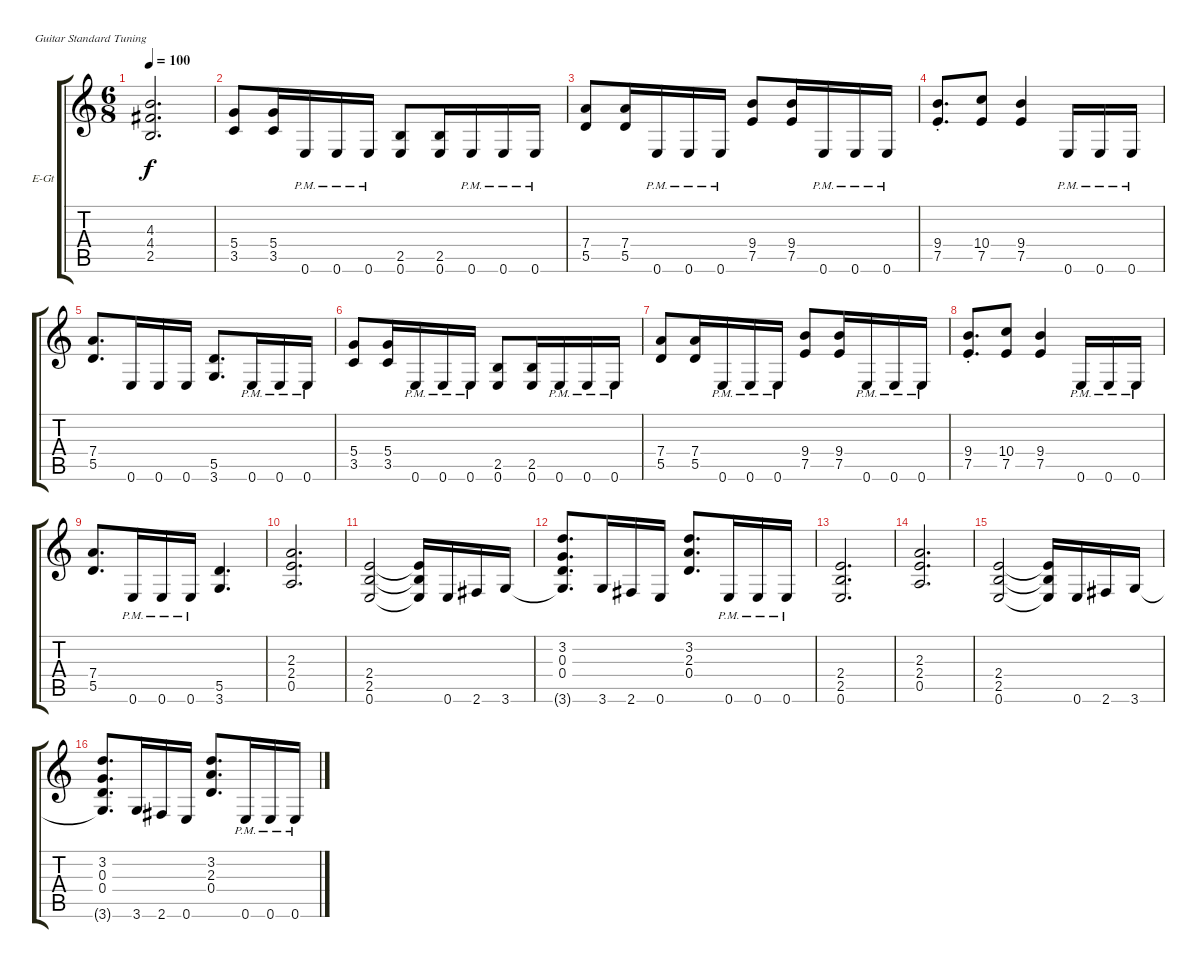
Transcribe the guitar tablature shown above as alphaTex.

\defaultSystemsLayout 4
\bracketExtendMode groupsimilarinstruments
\firstSystemTrackNameOrientation horizontal
\otherSystemsTrackNameOrientation horizontal
\track ("Herman the German" "E-Gt") {instrument distortionguitar}
\staff {score tabs}
\tuning (E4 B3 G3 D3 A2 E2)
\ts (6 8)
\tempo 100
\clef g2
\ks c
(2.5 4.4 4.3).2{d dy f} |
(3.5 5.4).8 (3.5 5.4).16 0.6{pm}.16 0.6{pm}.16 0.6{pm}.16 (2.5 0.6).8 (2.5 0.6).16 0.6{pm}.16 0.6{pm}.16 0.6{pm}.16 |
(5.5 7.4).8 (7.4 5.5).16 0.6{pm}.16 0.6{pm}.16 0.6{pm}.16 (7.5 9.4).8 (7.5 9.4).16 0.6{pm}.16 0.6{pm}.16 0.6{pm}.16 |
(7.5{st} 9.4{st}).8{d} (7.5 10.4).8 (7.5 9.4).4 0.6{pm}.16 0.6{pm}.16 0.6{pm}.16 |
(5.5 7.4).8{d} 0.6.16 0.6.16 0.6.16 (3.6 5.5).8{d} 0.6{pm}.16 0.6{pm}.16 0.6{pm}.16 |
(3.5 5.4).8 (3.5 5.4).16 0.6{pm}.16 0.6{pm}.16 0.6{pm}.16 (2.5 0.6).8 (2.5 0.6).16 0.6{pm}.16 0.6{pm}.16 0.6{pm}.16 |
(5.5 7.4).8 (7.4 5.5).16 0.6{pm}.16 0.6{pm}.16 0.6{pm}.16 (7.5 9.4).8 (7.5 9.4).16 0.6{pm}.16 0.6{pm}.16 0.6{pm}.16 |
(7.5{st} 9.4{st}).8{d} (7.5 10.4).8 (7.5 9.4).4 0.6{pm}.16 0.6{pm}.16 0.6{pm}.16 |
(5.5 7.4).8{d} 0.6{pm}.16 0.6{pm}.16 0.6{pm}.16 (3.6 5.5).4{d} |
(0.5 2.4 2.3).2{d} |
(0.6 2.5 2.4).2 (0.6{t} 2.5{t} 2.4{t}).16 0.6.16 2.6.16 3.6.16 |
(3.6{t} 0.4 0.3 3.2).8{d} 3.6.16 2.6.16 0.6.16 (0.4 2.3 3.2).8{d} 0.6{pm}.16 0.6{pm}.16 0.6{pm}.16 |
(0.6 2.5 2.4).2{d} |
(0.5 2.4 2.3).2{d} |
(0.6 2.5 2.4).2 (0.6{t} 2.5{t} 2.4{t}).16 0.6.16 2.6.16 3.6.16 |
(3.6{t} 0.4 0.3 3.2).8{d} 3.6.16 2.6.16 0.6.16 (0.4 2.3 3.2).8{d} 0.6{pm}.16 0.6{pm}.16 0.6{pm}.16
